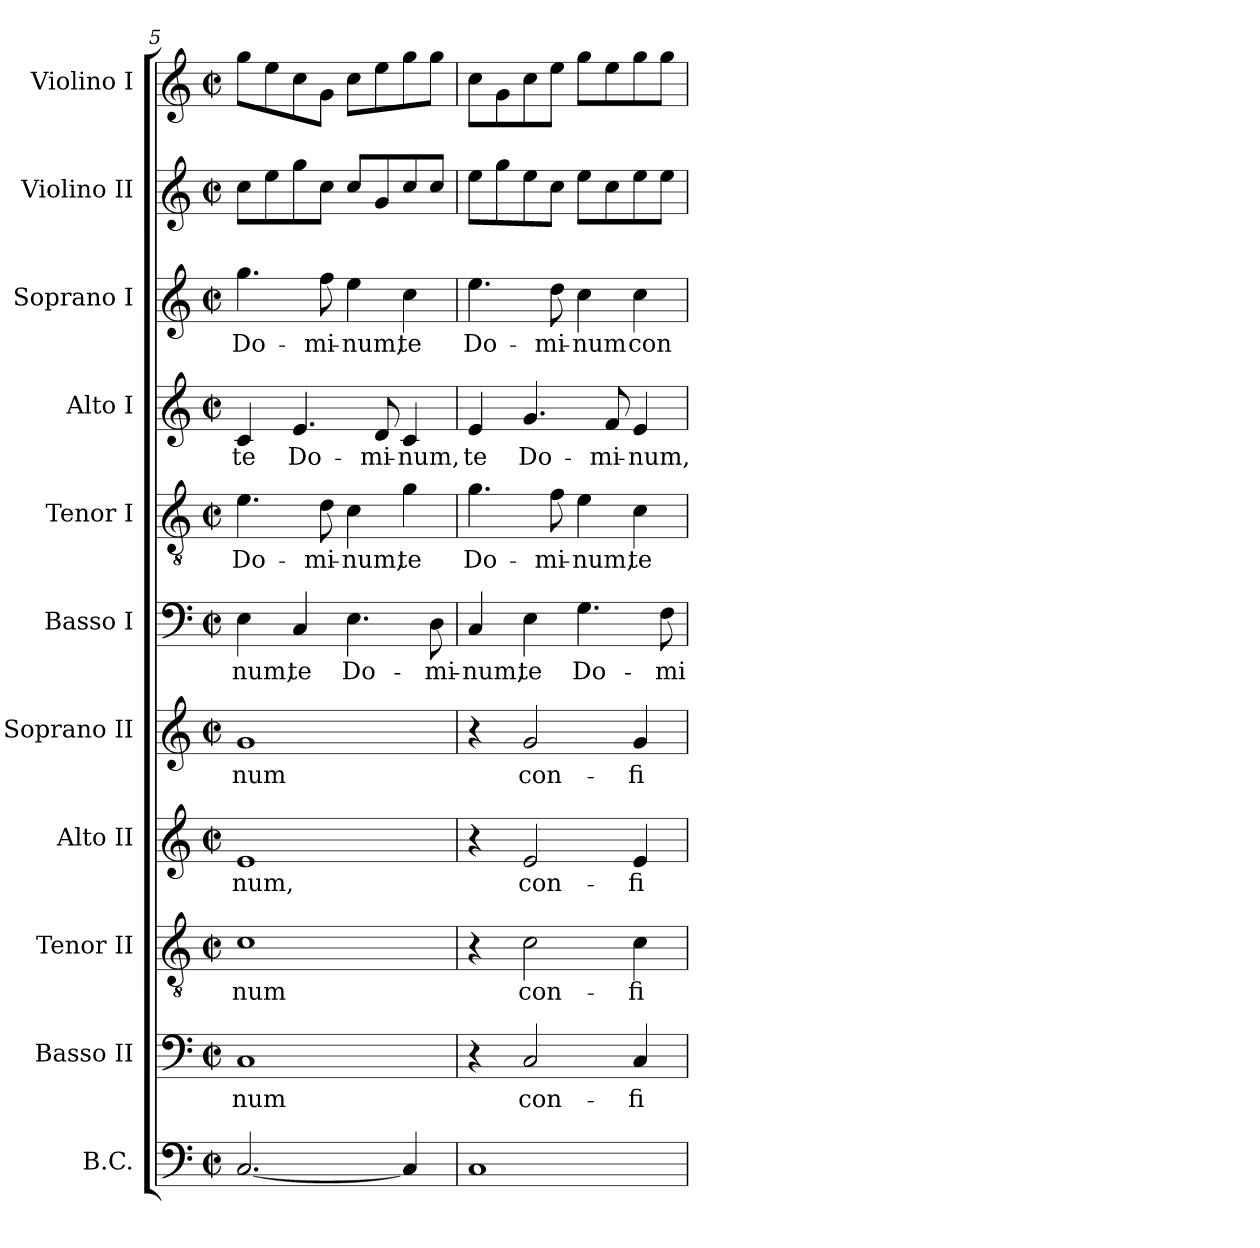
**kern	**kern	**text	**kern	**text	**kern	**text	**kern	**text	**kern	**text	**kern	**text	**kern	**text	**kern	**text	**kern	**kern
*part11	*part10	*part10	*part9	*part9	*part8	*part8	*part7	*part7	*part6	*part6	*part5	*part5	*part4	*part4	*part3	*part3	*part2	*part1
*staff11	*staff10	*staff10	*staff9	*staff9	*staff8	*staff8	*staff7	*staff7	*staff6	*staff6	*staff5	*staff5	*staff4	*staff4	*staff3	*staff3	*staff2	*staff1
*I"B.C.	*I"Basso II	*	*I"Tenor II	*	*I"Alto II	*	*I"Soprano II	*	*I"Basso I	*	*I"Tenor I	*	*I"Alto I	*	*I"Soprano I	*	*I"Violino II	*I"Violino I
*I'BC	*I'B 2	*	*I'T 2	*	*I'A 2	*	*I'S 2	*	*I'B 1	*	*I'T 1	*	*I'A 1	*	*I'S 1	*	*I'Vln. II	*I'Vln. I
!!LO:PB:g=z
*clefF4	*clefF4	*	*clefGv2	*	*clefG2	*	*clefG2	*	*clefF4	*	*clefGv2	*	*clefG2	*	*clefG2	*	*clefG2	*clefG2
*k[]	*k[]	*	*k[]	*	*k[]	*	*k[]	*	*k[]	*	*k[]	*	*k[]	*	*k[]	*	*k[]	*k[]
*C:	*C:	*	*C:	*	*C:	*	*C:	*	*C:	*	*C:	*	*C:	*	*C:	*	*C:	*C:
*M2/2	*M2/2	*	*M2/2	*	*M2/2	*	*M2/2	*	*M2/2	*	*M2/2	*	*M2/2	*	*M2/2	*	*M2/2	*M2/2
*met(c|)	*met(c|)	*	*met(c|)	*	*met(c|)	*	*met(c|)	*	*met(c|)	*	*met(c|)	*	*met(c|)	*	*met(c|)	*	*met(c|)	*met(c|)
=5	=5	=5	=5	=5	=5	=5	=5	=5	=5	=5	=5	=5	=5	=5	=5	=5	=5	=5
!	!	!LO:LY:b	!	!	!	!	!	!	!	!	!	!	!	!	!	!	!	!
!	!	!	!	!LO:LY:b	!	!	!	!	!	!	!	!	!	!	!	!	!	!
!	!	!	!	!	!	!LO:LY:b	!	!	!	!	!	!	!	!	!	!	!	!
!	!	!	!	!	!	!	!	!LO:LY:b	!	!	!	!	!	!	!	!	!	!
!	!	!	!	!	!	!	!	!	!	!LO:LY:b	!	!	!	!	!	!	!	!
!	!	!	!	!	!	!	!	!	!	!	!	!LO:LY:b	!	!	!	!	!	!
!	!	!	!	!	!	!	!	!	!	!	!	!	!	!LO:LY:b	!	!	!	!
!	!	!	!	!	!	!	!	!	!	!	!	!	!	!	!	!LO:LY:b	!	!
[2.C/	1C	-num	1c	-num	1e	-num,	1g	-num	4E\	-num,	4.e\	Do-	4c/	te	4.gg\	Do-	8cc\L	8gg\L
.	.	.	.	.	.	.	.	.	.	.	.	.	.	.	.	.	8ee\	8ee\
!	!	!	!	!	!	!	!	!	!	!LO:LY:b	!	!	!	!	!	!	!	!
!	!	!	!	!	!	!	!	!	!	!	!	!	!	!LO:LY:b	!	!	!	!
.	.	.	.	.	.	.	.	.	4C/	te	.	.	4.e/	Do-	.	.	8gg\	8cc\
!	!	!	!	!	!	!	!	!	!	!	!	!LO:LY:b	!	!	!	!	!	!
!	!	!	!	!	!	!	!	!	!	!	!	!	!	!	!	!LO:LY:b	!	!
.	.	.	.	.	.	.	.	.	.	.	8d\	-mi-	.	.	8ff\	-mi-	8cc\J	8g\J
!	!	!	!	!	!	!	!	!	!	!LO:LY:b	!	!	!	!	!	!	!	!
!	!	!	!	!	!	!	!	!	!	!	!	!LO:LY:b	!	!	!	!	!	!
!	!	!	!	!	!	!	!	!	!	!	!	!	!	!	!	!LO:LY:b	!	!
.	.	.	.	.	.	.	.	.	4.E\	Do-	4c\	-num,	.	.	4ee\	-num,	8cc/L	8cc\L
!	!	!	!	!	!	!	!	!	!	!	!	!	!	!LO:LY:b	!	!	!	!
.	.	.	.	.	.	.	.	.	.	.	.	.	8d/	-mi-	.	.	8g/	8ee\
!	!	!	!	!	!	!	!	!	!	!	!	!LO:LY:b	!	!	!	!	!	!
!	!	!	!	!	!	!	!	!	!	!	!	!	!	!LO:LY:b	!	!	!	!
!	!	!	!	!	!	!	!	!	!	!	!	!	!	!	!	!LO:LY:b	!	!
4C/]	.	.	.	.	.	.	.	.	.	.	4g\	te	4c/	-num,	4cc\	te	8cc/	8gg\
!	!	!	!	!	!	!	!	!	!	!LO:LY:b	!	!	!	!	!	!	!	!
.	.	.	.	.	.	.	.	.	8D\	-mi-	.	.	.	.	.	.	8cc/J	8gg\J
=6	=6	=6	=6	=6	=6	=6	=6	=6	=6	=6	=6	=6	=6	=6	=6	=6	=6	=6
!	!	!	!	!	!	!	!	!	!	!LO:LY:b	!	!	!	!	!	!	!	!
!	!	!	!	!	!	!	!	!	!	!	!	!LO:LY:b	!	!	!	!	!	!
!	!	!	!	!	!	!	!	!	!	!	!	!	!	!LO:LY:b	!	!	!	!
!	!	!	!	!	!	!	!	!	!	!	!	!	!	!	!	!LO:LY:b	!	!
1C	4r	.	4r	.	4r	.	4r	.	4C/	-num,	4.g\	Do-	4e/	te	4.ee\	Do-	8ee\L	8cc\L
.	.	.	.	.	.	.	.	.	.	.	.	.	.	.	.	.	8gg\	8g\
!	!	!LO:LY:b	!	!	!	!	!	!	!	!	!	!	!	!	!	!	!	!
!	!	!	!	!LO:LY:b	!	!	!	!	!	!	!	!	!	!	!	!	!	!
!	!	!	!	!	!	!LO:LY:b	!	!	!	!	!	!	!	!	!	!	!	!
!	!	!	!	!	!	!	!	!LO:LY:b	!	!	!	!	!	!	!	!	!	!
!	!	!	!	!	!	!	!	!	!	!LO:LY:b	!	!	!	!	!	!	!	!
!	!	!	!	!	!	!	!	!	!	!	!	!	!	!LO:LY:b	!	!	!	!
.	2C/	con-	2c\	con-	2e/	con-	2g/	con-	4E\	te	.	.	4.g/	Do-	.	.	8ee\	8cc\
!	!	!	!	!	!	!	!	!	!	!	!	!LO:LY:b	!	!	!	!	!	!
!	!	!	!	!	!	!	!	!	!	!	!	!	!	!	!	!LO:LY:b	!	!
.	.	.	.	.	.	.	.	.	.	.	8f\	-mi-	.	.	8dd\	-mi-	8cc\J	8ee\J
!	!	!	!	!	!	!	!	!	!	!LO:LY:b	!	!	!	!	!	!	!	!
!	!	!	!	!	!	!	!	!	!	!	!	!LO:LY:b	!	!	!	!	!	!
!	!	!	!	!	!	!	!	!	!	!	!	!	!	!	!	!LO:LY:b	!	!
.	.	.	.	.	.	.	.	.	4.G\	Do-	4e\	-num,	.	.	4cc\	-num	8ee\L	8gg\L
!	!	!	!	!	!	!	!	!	!	!	!	!	!	!LO:LY:b	!	!	!	!
.	.	.	.	.	.	.	.	.	.	.	.	.	8f/	-mi-	.	.	8cc\	8ee\
!	!	!LO:LY:b	!	!	!	!	!	!	!	!	!	!	!	!	!	!	!	!
!	!	!	!	!LO:LY:b	!	!	!	!	!	!	!	!	!	!	!	!	!	!
!	!	!	!	!	!	!LO:LY:b	!	!	!	!	!	!	!	!	!	!	!	!
!	!	!	!	!	!	!	!	!LO:LY:b	!	!	!	!	!	!	!	!	!	!
!	!	!	!	!	!	!	!	!	!	!	!	!LO:LY:b	!	!	!	!	!	!
!	!	!	!	!	!	!	!	!	!	!	!	!	!	!LO:LY:b	!	!	!	!
!	!	!	!	!	!	!	!	!	!	!	!	!	!	!	!	!LO:LY:b	!	!
.	4C/	-fi-	4c\	-fi-	4e/	-fi-	4g/	-fi-	.	.	4c\	te	4e/	-num,	4cc\	con-	8ee\	8gg\
!	!	!	!	!	!	!	!	!	!	!LO:LY:b	!	!	!	!	!	!	!	!
.	.	.	.	.	.	.	.	.	8F\	-mi-	.	.	.	.	.	.	8ee\J	8gg\J
=	=	=	=	=	=	=	=	=	=	=	=	=	=	=	=	=	=	=
*-	*-	*-	*-	*-	*-	*-	*-	*-	*-	*-	*-	*-	*-	*-	*-	*-	*-	*-
